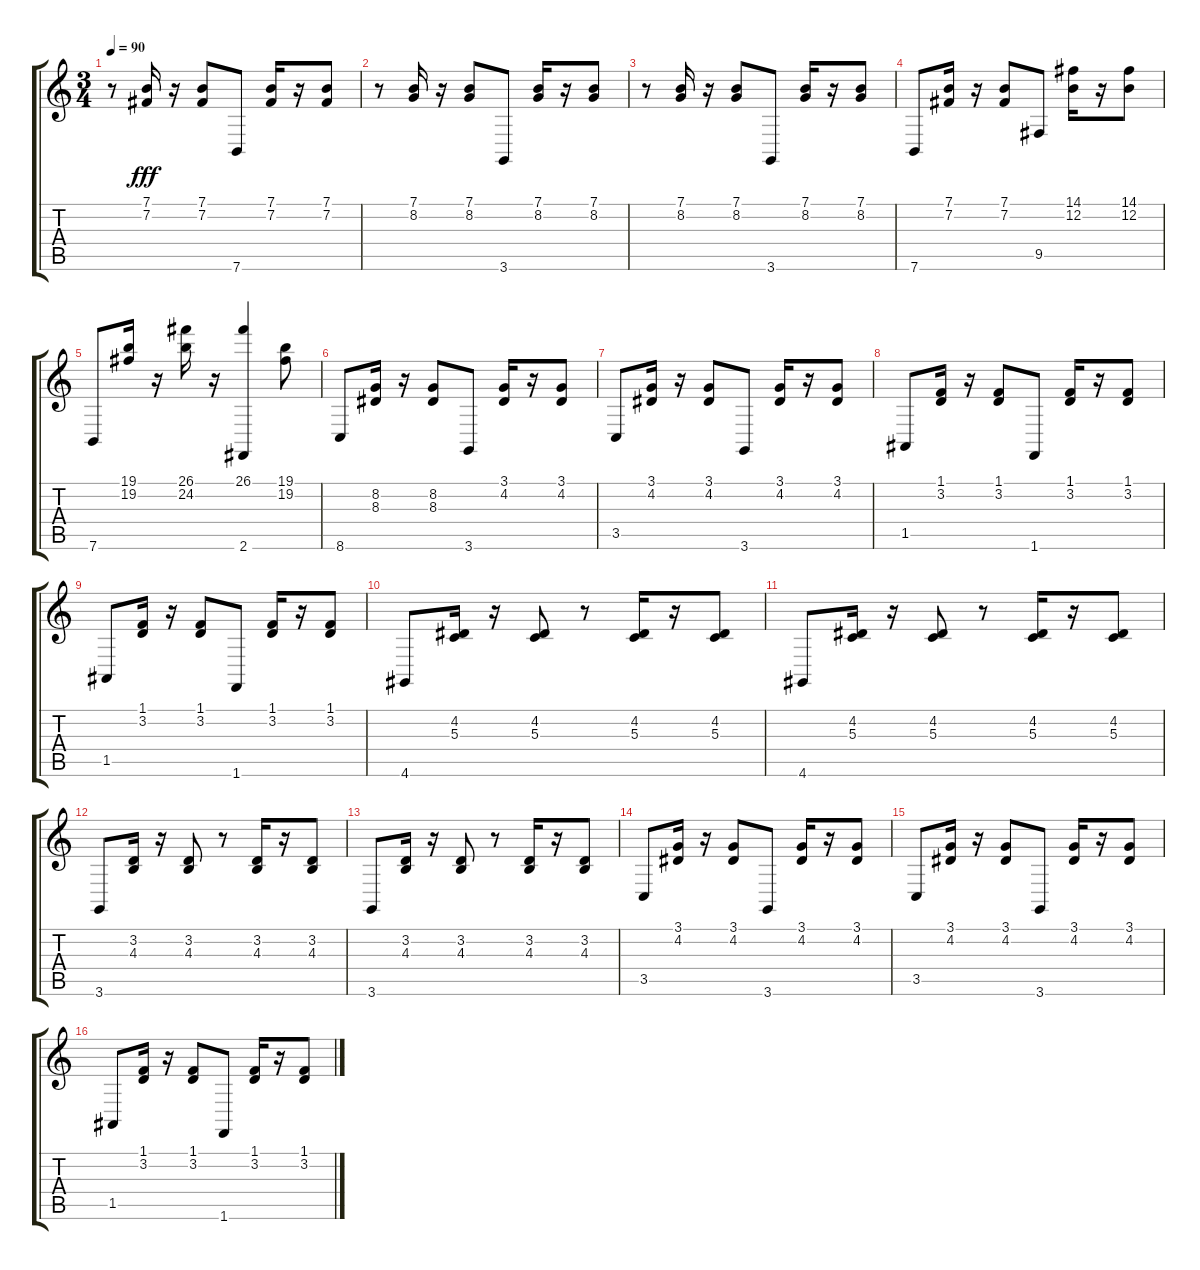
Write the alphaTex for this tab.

\track "" {instrument celesta}
\staff {score tabs}
\tuning (E4 B3 G3 D3 A2 E2) {hide}
\ts (3 4)
\tempo 90
\clef g2
\ks c
r.8{dy fff} (7.1 7.2).16 r.16 (7.1 7.2).8 7.6.8 (7.1 7.2).16 r.16 (7.1 7.2).8 |
r.8 (7.1 8.2).16 r.16 (7.1 8.2).8 3.6.8 (7.1 8.2).16 r.16 (7.1 8.2).8 |
r.8 (7.1 8.2).16 r.16 (7.1 8.2).8 3.6.8 (7.1 8.2).16 r.16 (7.1 8.2).8 |
7.6.8 (7.1 7.2).16 r.16 (7.1 7.2).8 9.5.8 (14.1 12.2).16 r.16 (14.1 12.2).8 |
7.6.8 (19.1 19.2).16 r.16 (26.1 24.2).16 r.16 (26.1 2.6).4 (19.1 19.2).8 |
8.6.8 (8.2 8.3).16 r.16 (8.2 8.3).8 3.6.8 (3.1 4.2).16 r.16 (3.1 4.2).8 |
3.5.8 (3.1 4.2).16 r.16 (3.1 4.2).8 3.6.8 (3.1 4.2).16 r.16 (3.1 4.2).8 |
1.5.8 (1.1 3.2).16 r.16 (1.1 3.2).8 1.6.8 (1.1 3.2).16 r.16 (1.1 3.2).8 |
1.5.8 (1.1 3.2).16 r.16 (1.1 3.2).8 1.6.8 (1.1 3.2).16 r.16 (1.1 3.2).8 |
4.6.8 (4.2 5.3).16 r.16 (4.2 5.3).8 r.8 (4.2 5.3).16 r.16 (4.2 5.3).8 |
4.6.8 (4.2 5.3).16 r.16 (4.2 5.3).8 r.8 (4.2 5.3).16 r.16 (4.2 5.3).8 |
3.6.8 (3.2 4.3).16 r.16 (3.2 4.3).8 r.8 (3.2 4.3).16 r.16 (3.2 4.3).8 |
3.6.8 (3.2 4.3).16 r.16 (3.2 4.3).8 r.8 (3.2 4.3).16 r.16 (3.2 4.3).8 |
3.5.8 (3.1 4.2).16 r.16 (3.1 4.2).8 3.6.8 (3.1 4.2).16 r.16 (3.1 4.2).8 |
3.5.8 (3.1 4.2).16 r.16 (3.1 4.2).8 3.6.8 (3.1 4.2).16 r.16 (3.1 4.2).8 |
1.5.8 (1.1 3.2).16 r.16 (1.1 3.2).8 1.6.8 (1.1 3.2).16 r.16 (1.1 3.2).8
